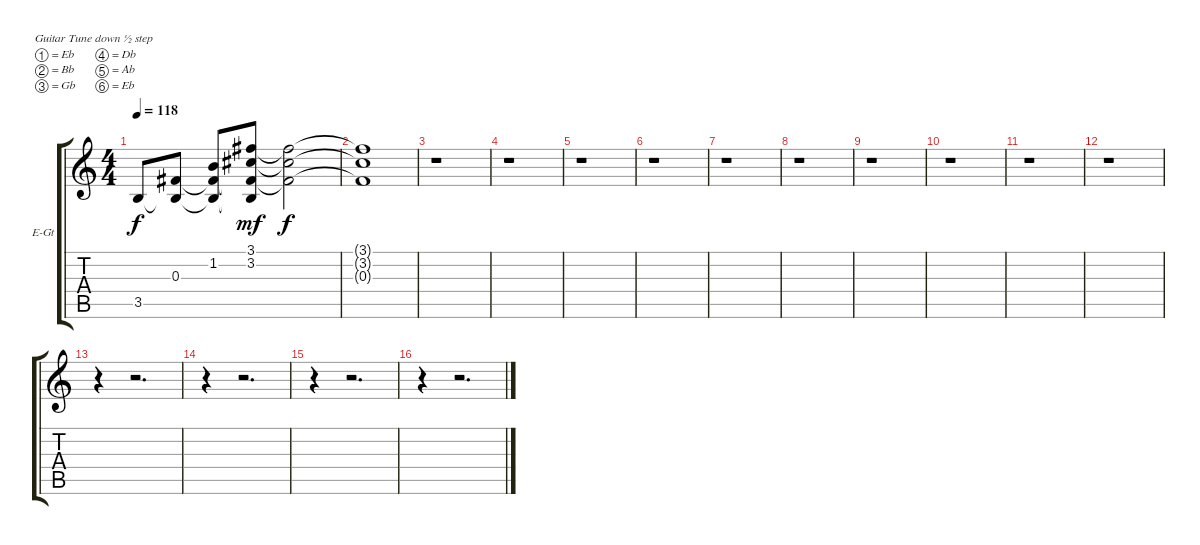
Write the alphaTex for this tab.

\bracketExtendMode groupsimilarinstruments
\firstSystemTrackNameOrientation horizontal
\otherSystemsTrackNameOrientation horizontal
\track ("Äîðîæêà 4" "E-Gt") {instrument electricguitarclean}
\staff {score tabs}
\tuning (Eb4 Bb3 Gb3 Db3 Ab2 Eb2)
\ts (4 4)
\tempo 118
\clef g2
\ks c
3.5.8{dy f} (0.3 3.5{t}).8 (1.2 0.3{t} 3.5{t}).8 (3.1 3.2 0.3{t} 3.5{t}).8{dy mf} (3.1{t} 3.2{t} 0.3{t}).2{dy f} |
(3.1{t} 3.2{t} 0.3{t}).1 |
r.1 |
r.1 |
r.1 |
r.1 |
r.1 |
r.1 |
r.1 |
r.1 |
r.1 |
r.1 |
r.4 r.2{d} |
r.4 r.2{d} |
r.4 r.2{d} |
r.4 r.2{d}
